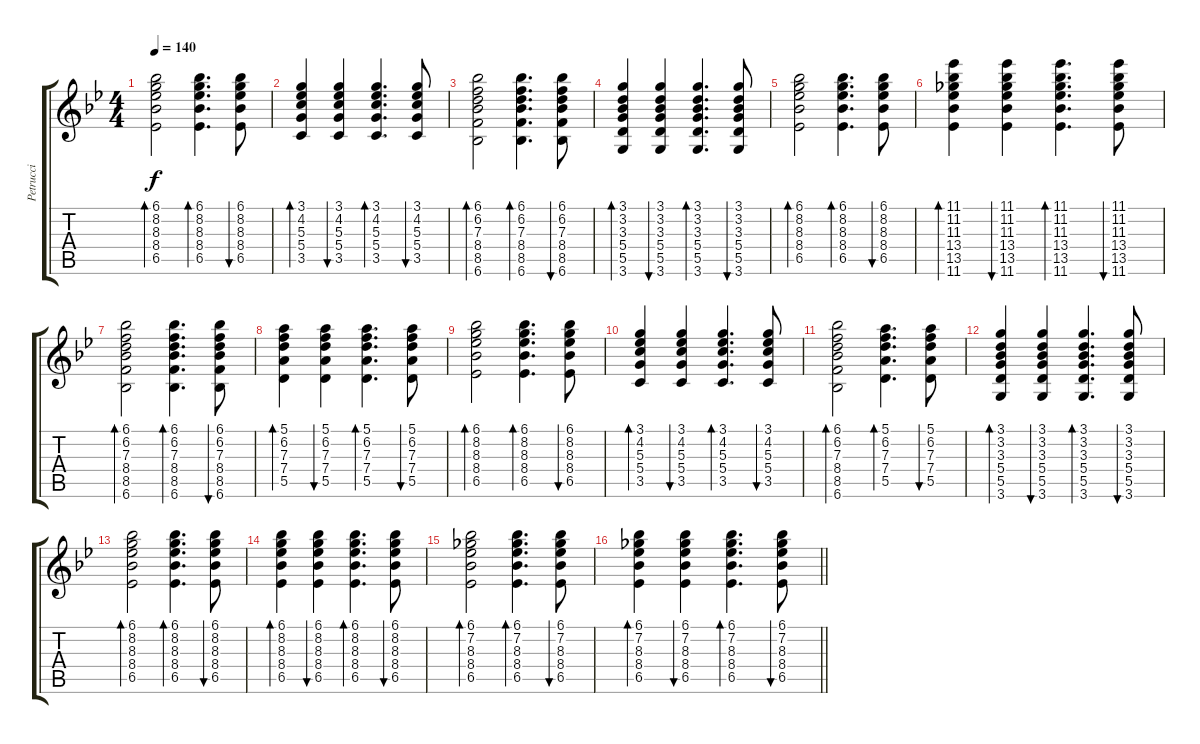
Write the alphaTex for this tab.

\track ("Petrucci" "Petrucci") {instrument acousticguitarsteel}
\staff {score tabs}
\tuning (E4 B3 G3 D3 A2 E2) {hide}
\ts (4 4)
\tempo 140
\clef g2
\ks bb
(6.1 8.2 8.3 8.4 6.5).2{bd 60 dy f} (6.1 8.2 8.3 8.4 6.5).4{d bd 60} (6.1 8.2 8.3 8.4 6.5).8{bu 60} |
(3.1 4.2 5.3 5.4 3.5).4{bd 60} (3.1 4.2 5.3 5.4 3.5).4{bu 60} (3.1 4.2 5.3 5.4 3.5).4{d bd 60} (3.1 4.2 5.3 5.4 3.5).8{bu 60} |
(6.1 6.2 7.3 8.4 8.5 6.6).2{bd 60} (6.1 6.2 7.3 8.4 8.5 6.6).4{d bd 60} (6.1 6.2 7.3 8.4 8.5 6.6).8{bu 60} |
(3.1 3.2 3.3 5.4 5.5 3.6).4{bd 60} (3.1 3.2 3.3 5.4 5.5 3.6).4{bu 60} (3.1 3.2 3.3 5.4 5.5 3.6).4{d bd 60} (3.1 3.2 3.3 5.4 5.5 3.6).8{bu 60} |
(6.1 8.2 8.3 8.4 6.5).2{bd 60} (6.1 8.2 8.3 8.4 6.5).4{d bd 60} (6.1 8.2 8.3 8.4 6.5).8{bu 60} |
(11.1 11.2 11.3 13.4 13.5 11.6).4{bd 60} (11.1 11.2 11.3 13.4 13.5 11.6).4{bu 60} (11.1 11.2 11.3 13.4 13.5 11.6).4{d bd 60} (11.1 11.2 11.3 13.4 13.5 11.6).8{bu 60} |
(6.1 6.2 7.3 8.4 8.5 6.6).2{bd 60} (6.1 6.2 7.3 8.4 8.5 6.6).4{d bd 60} (6.1 6.2 7.3 8.4 8.5 6.6).8{bu 60} |
(5.1 6.2 7.3 7.4 5.5).4{bd 60} (5.1 6.2 7.3 7.4 5.5).4{bu 60} (5.1 6.2 7.3 7.4 5.5).4{d bd 60} (5.1 6.2 7.3 7.4 5.5).8{bu 60} |
(6.1 8.2 8.3 8.4 6.5).2{bd 60} (6.1 8.2 8.3 8.4 6.5).4{d bd 60} (6.1 8.2 8.3 8.4 6.5).8{bu 60} |
(3.1 4.2 5.3 5.4 3.5).4{bd 60} (3.1 4.2 5.3 5.4 3.5).4{bu 60} (3.1 4.2 5.3 5.4 3.5).4{d bd 60} (3.1 4.2 5.3 5.4 3.5).8{bu 60} |
(6.1 6.2 7.3 8.4 8.5 6.6).2{bd 60} (5.1 6.2 7.3 7.4 5.5).4{d bd 60} (5.1 6.2 7.3 7.4 5.5).8{bu 60} |
(3.1 3.2 3.3 5.4 5.5 3.6).4{bd 60} (3.1 3.2 3.3 5.4 5.5 3.6).4{bu 60} (3.1 3.2 3.3 5.4 5.5 3.6).4{d bd 60} (3.1 3.2 3.3 5.4 5.5 3.6).8{bu 60} |
(6.1 8.2 8.3 8.4 6.5).2{bd 60} (6.1 8.2 8.3 8.4 6.5).4{d bd 60} (6.1 8.2 8.3 8.4 6.5).8{bu 60} |
(6.1 8.2 8.3 8.4 6.5).4{bd 60} (6.1 8.2 8.3 8.4 6.5).4{bu 60} (6.1 8.2 8.3 8.4 6.5).4{d bd 60} (6.1 8.2 8.3 8.4 6.5).8{bu 60} |
(6.1 7.2 8.3 8.4 6.5).2{bd 60} (6.1 7.2 8.3 8.4 6.5).4{d bd 60} (6.1 7.2 8.3 8.4 6.5).8{bu 60} |
\barLineRight lightlight
(6.1 7.2 8.3 8.4 6.5).4{bd 60} (6.1 7.2 8.3 8.4 6.5).4{bu 60} (6.1 7.2 8.3 8.4 6.5).4{d bd 60} (6.1 7.2 8.3 8.4 6.5).8{bu 60}
